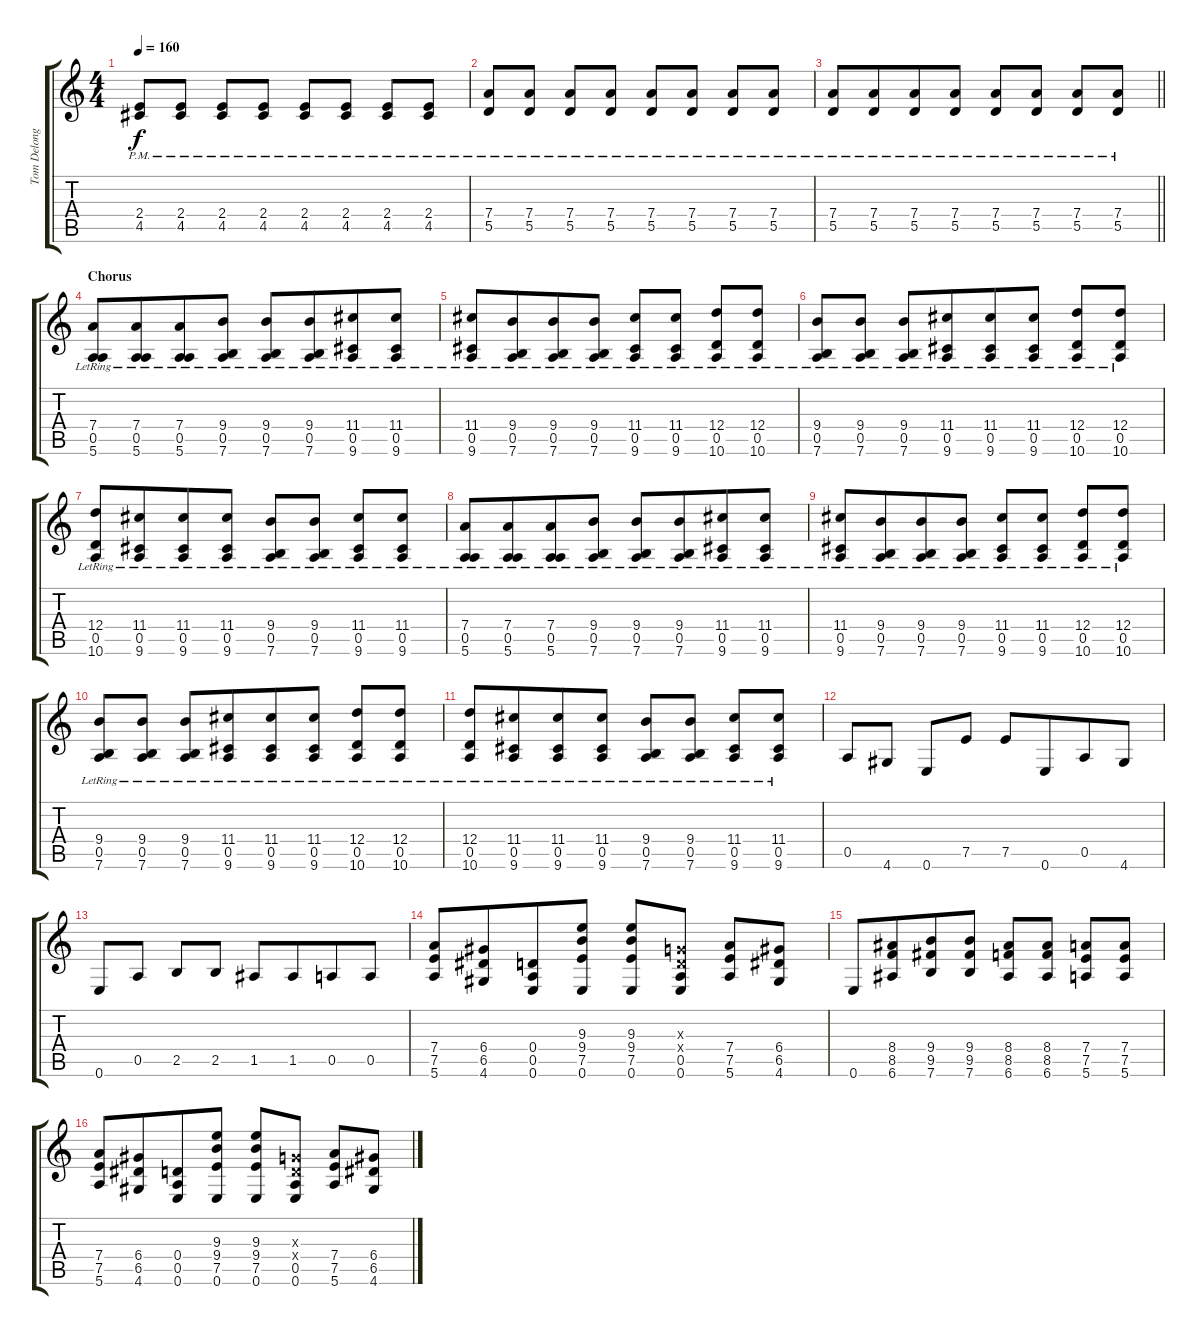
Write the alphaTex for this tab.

\track ("Tom Delonge - Guitar" "Tom Delong") {instrument distortionguitar}
\staff {score tabs}
\tuning (E4 B3 G3 D3 A2 E2) {hide}
\ts (4 4)
\tempo 160
\clef g2
\ks c
(2.4{pm} 4.5{pm}).8{dy f beam merge} (2.4{pm} 4.5{pm}).8 (2.4{pm} 4.5{pm}).8{beam merge} (2.4{pm} 4.5{pm}).8 (2.4{pm} 4.5{pm}).8{beam merge} (2.4{pm} 4.5{pm}).8 (2.4{pm} 4.5{pm}).8 (2.4{pm} 4.5{pm}).8 |
(7.4{pm} 5.5{pm}).8{beam merge} (7.4{pm} 5.5{pm}).8 (7.4{pm} 5.5{pm}).8{beam merge} (7.4{pm} 5.5{pm}).8 (7.4{pm} 5.5{pm}).8{beam merge} (7.4{pm} 5.5{pm}).8 (7.4{pm} 5.5{pm}).8 (7.4{pm} 5.5{pm}).8 |
\barLineRight lightlight
(7.4{pm} 5.5{pm}).8 (7.4{pm} 5.5{pm}).8{beam merge} (7.4{pm} 5.5{pm}).8 (7.4{pm} 5.5{pm}).8 (7.4{pm} 5.5{pm}).8 (7.4{pm} 5.5{pm}).8 (7.4{pm} 5.5{pm}).8 (7.4{pm} 5.5{pm}).8 |
\section ("" "Chorus")
(7.4{lr} 0.5{lr} 5.6{lr}).8 (7.4{lr} 0.5{lr} 5.6{lr}).8{beam merge} (7.4{lr} 0.5{lr} 5.6{lr}).8{beam merge} (9.4{lr} 0.5{lr} 7.6{lr}).8 (9.4{lr} 0.5{lr} 7.6{lr}).8 (9.4{lr} 0.5{lr} 7.6{lr}).8{beam merge} (11.4{lr} 0.5{lr} 9.6{lr}).8 (11.4{lr} 0.5{lr} 9.6{lr}).8 |
(11.4{lr} 0.5{lr} 9.6{lr}).8 (9.4{lr} 0.5{lr} 7.6{lr}).8{beam merge} (9.4{lr} 0.5{lr} 7.6{lr}).8 (9.4{lr} 0.5{lr} 7.6{lr}).8 (11.4{lr} 0.5{lr} 9.6{lr}).8 (11.4{lr} 0.5{lr} 9.6{lr}).8 (12.4{lr} 0.5{lr} 10.6{lr}).8{beam merge} (12.4{lr} 0.5{lr} 10.6{lr}).8 |
(9.4{lr} 0.5{lr} 7.6{lr}).8{beam merge} (9.4{lr} 0.5{lr} 7.6{lr}).8 (9.4{lr} 0.5{lr} 7.6{lr}).8 (11.4{lr} 0.5{lr} 9.6{lr}).8{beam merge} (11.4{lr} 0.5{lr} 9.6{lr}).8 (11.4{lr} 0.5{lr} 9.6{lr}).8 (12.4{lr} 0.5{lr} 10.6{lr}).8{beam merge} (12.4{lr} 0.5{lr} 10.6{lr}).8 |
(12.4{lr} 0.5{lr} 10.6{lr}).8 (11.4{lr} 0.5{lr} 9.6{lr}).8{beam merge} (11.4{lr} 0.5{lr} 9.6{lr}).8 (11.4{lr} 0.5{lr} 9.6{lr}).8 (9.4{lr} 0.5{lr} 7.6{lr}).8 (9.4{lr} 0.5{lr} 7.6{lr}).8 (11.4{lr} 0.5{lr} 9.6{lr}).8 (11.4{lr} 0.5{lr} 9.6{lr}).8 |
(7.4{lr} 0.5{lr} 5.6{lr}).8 (7.4{lr} 0.5{lr} 5.6{lr}).8{beam merge} (7.4{lr} 0.5{lr} 5.6{lr}).8{beam merge} (9.4{lr} 0.5{lr} 7.6{lr}).8 (9.4{lr} 0.5{lr} 7.6{lr}).8 (9.4{lr} 0.5{lr} 7.6{lr}).8{beam merge} (11.4{lr} 0.5{lr} 9.6{lr}).8 (11.4{lr} 0.5{lr} 9.6{lr}).8 |
(11.4{lr} 0.5{lr} 9.6{lr}).8 (9.4{lr} 0.5{lr} 7.6{lr}).8{beam merge} (9.4{lr} 0.5{lr} 7.6{lr}).8 (9.4{lr} 0.5{lr} 7.6{lr}).8 (11.4{lr} 0.5{lr} 9.6{lr}).8 (11.4{lr} 0.5{lr} 9.6{lr}).8 (12.4{lr} 0.5{lr} 10.6{lr}).8{beam merge} (12.4{lr} 0.5{lr} 10.6{lr}).8 |
(9.4{lr} 0.5{lr} 7.6{lr}).8{beam merge} (9.4{lr} 0.5{lr} 7.6{lr}).8 (9.4{lr} 0.5{lr} 7.6{lr}).8 (11.4{lr} 0.5{lr} 9.6{lr}).8{beam merge} (11.4{lr} 0.5{lr} 9.6{lr}).8 (11.4{lr} 0.5{lr} 9.6{lr}).8 (12.4{lr} 0.5{lr} 10.6{lr}).8{beam merge} (12.4{lr} 0.5{lr} 10.6{lr}).8 |
(12.4{lr} 0.5{lr} 10.6{lr}).8 (11.4{lr} 0.5{lr} 9.6{lr}).8{beam merge} (11.4{lr} 0.5{lr} 9.6{lr}).8 (11.4{lr} 0.5{lr} 9.6{lr}).8 (9.4{lr} 0.5{lr} 7.6{lr}).8 (9.4{lr} 0.5{lr} 7.6{lr}).8 (11.4{lr} 0.5{lr} 9.6{lr}).8 (11.4{lr} 0.5{lr} 9.6{lr}).8 |
0.5.8{beam merge} 4.6.8 0.6.8{beam merge} 7.5.8 7.5.8{beam merge} 0.6.8{beam merge} 0.5.8 4.6.8 |
0.6.8{beam merge} 0.5.8 2.5.8 2.5.8 1.5.8{beam merge} 1.5.8{beam merge} 0.5.8 0.5.8 |
(7.4 7.5 5.6).8 (6.4 6.5 4.6).8{beam merge} (0.4 0.5 0.6).8 (9.3 9.4 7.5 0.6).8 (9.3 9.4 7.5 0.6).8{beam merge} (0.3{x} 0.4{x} 0.5 0.6).8 (7.4 7.5 5.6).8{beam merge} (6.4 6.5 4.6).8 |
0.6.8{beam merge} (8.4 8.5 6.6).8{beam merge} (9.4 9.5 7.6).8{beam merge} (9.4 9.5 7.6).8 (8.4 8.5 6.6).8 (8.4 8.5 6.6).8 (7.4 7.5 5.6).8{beam merge} (7.4 7.5 5.6).8 |
(7.4 7.5 5.6).8 (6.4 6.5 4.6).8{beam merge} (0.4 0.5 0.6).8 (9.3 9.4 7.5 0.6).8 (9.3 9.4 7.5 0.6).8{beam merge} (0.3{x} 0.4{x} 0.5 0.6).8 (7.4 7.5 5.6).8{beam merge} (6.4 6.5 4.6).8
